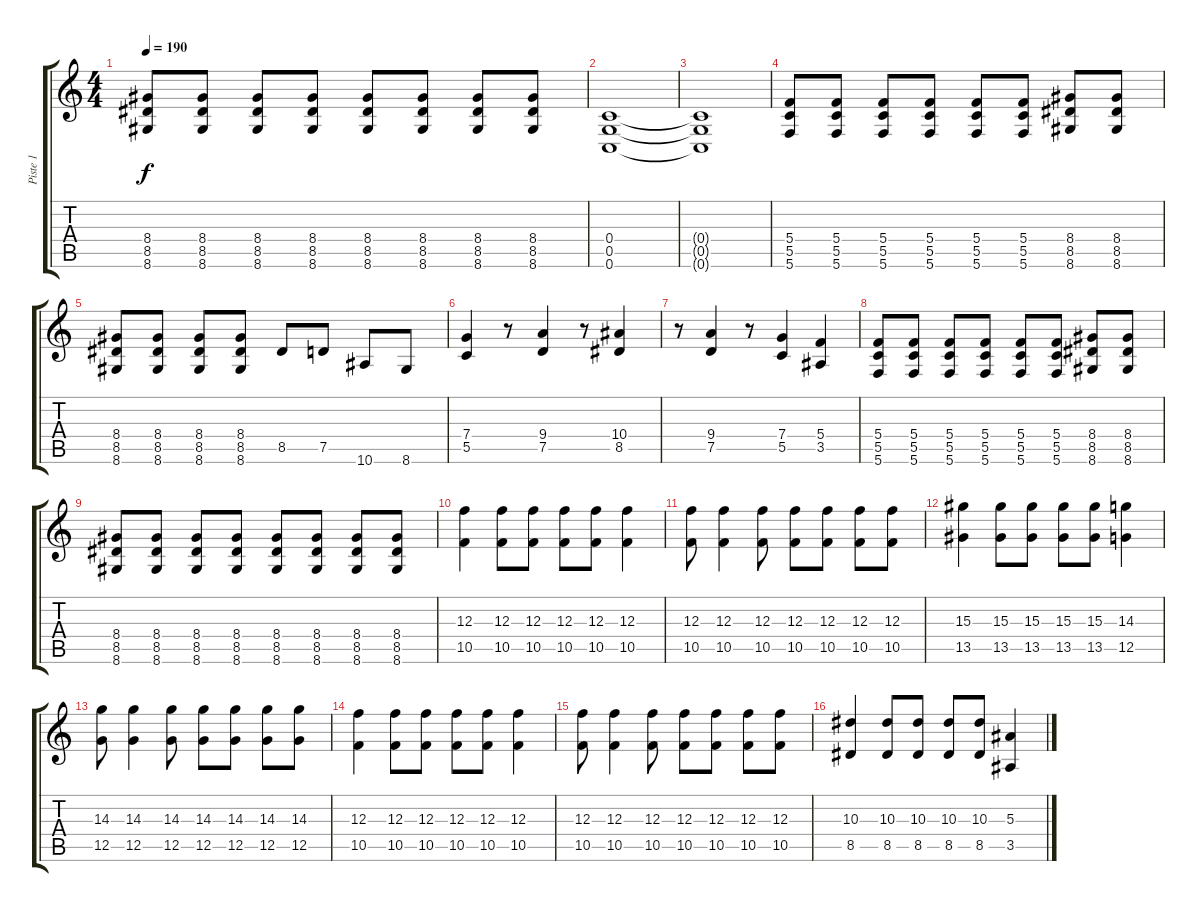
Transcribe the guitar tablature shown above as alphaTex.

\track ("Piste 1" "Piste 1") {instrument distortionguitar}
\staff {score tabs}
\tuning (D4 A3 F3 C3 G2 C2) {hide}
\ts (4 4)
\tempo 190
\clef g2
\ks c
(8.4 8.5 8.6).8{dy f} (8.4 8.5 8.6).8 (8.4 8.5 8.6).8 (8.4 8.5 8.6).8 (8.4 8.5 8.6).8 (8.4 8.5 8.6).8 (8.4 8.5 8.6).8 (8.4 8.5 8.6).8 |
(0.4 0.5 0.6).1 |
(0.4{t} 0.5{t} 0.6{t}).1 |
(5.4 5.5 5.6).8 (5.4 5.5 5.6).8 (5.4 5.5 5.6).8 (5.4 5.5 5.6).8 (5.4 5.5 5.6).8 (5.4 5.5 5.6).8 (8.4 8.5 8.6).8 (8.4 8.5 8.6).8 |
(8.4 8.5 8.6).8 (8.4 8.5 8.6).8 (8.4 8.5 8.6).8 (8.4 8.5 8.6).8 8.5.8 7.5.8 10.6.8 8.6.8 |
(7.4 5.5).4 r.8 (9.4 7.5).4 r.8 (10.4 8.5).4 |
r.8 (9.4 7.5).4 r.8 (7.4 5.5).4 (5.4 3.5).4 |
(5.4 5.5 5.6).8 (5.4 5.5 5.6).8 (5.4 5.5 5.6).8 (5.4 5.5 5.6).8 (5.4 5.5 5.6).8 (5.4 5.5 5.6).8 (8.4 8.5 8.6).8 (8.4 8.5 8.6).8 |
(8.4 8.5 8.6).8 (8.4 8.5 8.6).8 (8.4 8.5 8.6).8 (8.4 8.5 8.6).8 (8.4 8.5 8.6).8 (8.4 8.5 8.6).8 (8.4 8.5 8.6).8 (8.4 8.5 8.6).8 |
(12.3 10.5).4 (12.3 10.5).8 (12.3 10.5).8 (12.3 10.5).8 (12.3 10.5).8 (12.3 10.5).4 |
(12.3 10.5).8 (12.3 10.5).4 (12.3 10.5).8 (12.3 10.5).8 (12.3 10.5).8 (12.3 10.5).8 (12.3 10.5).8 |
(15.3 13.5).4 (15.3 13.5).8 (15.3 13.5).8 (15.3 13.5).8 (15.3 13.5).8 (14.3 12.5).4 |
(14.3 12.5).8 (14.3 12.5).4 (14.3 12.5).8 (14.3 12.5).8 (14.3 12.5).8 (14.3 12.5).8 (14.3 12.5).8 |
(12.3 10.5).4 (12.3 10.5).8 (12.3 10.5).8 (12.3 10.5).8 (12.3 10.5).8 (12.3 10.5).4 |
(12.3 10.5).8 (12.3 10.5).4 (12.3 10.5).8 (12.3 10.5).8 (12.3 10.5).8 (12.3 10.5).8 (12.3 10.5).8 |
(10.3 8.5).4 (10.3 8.5).8 (10.3 8.5).8 (10.3 8.5).8 (10.3 8.5).8 (5.3 3.5).4
